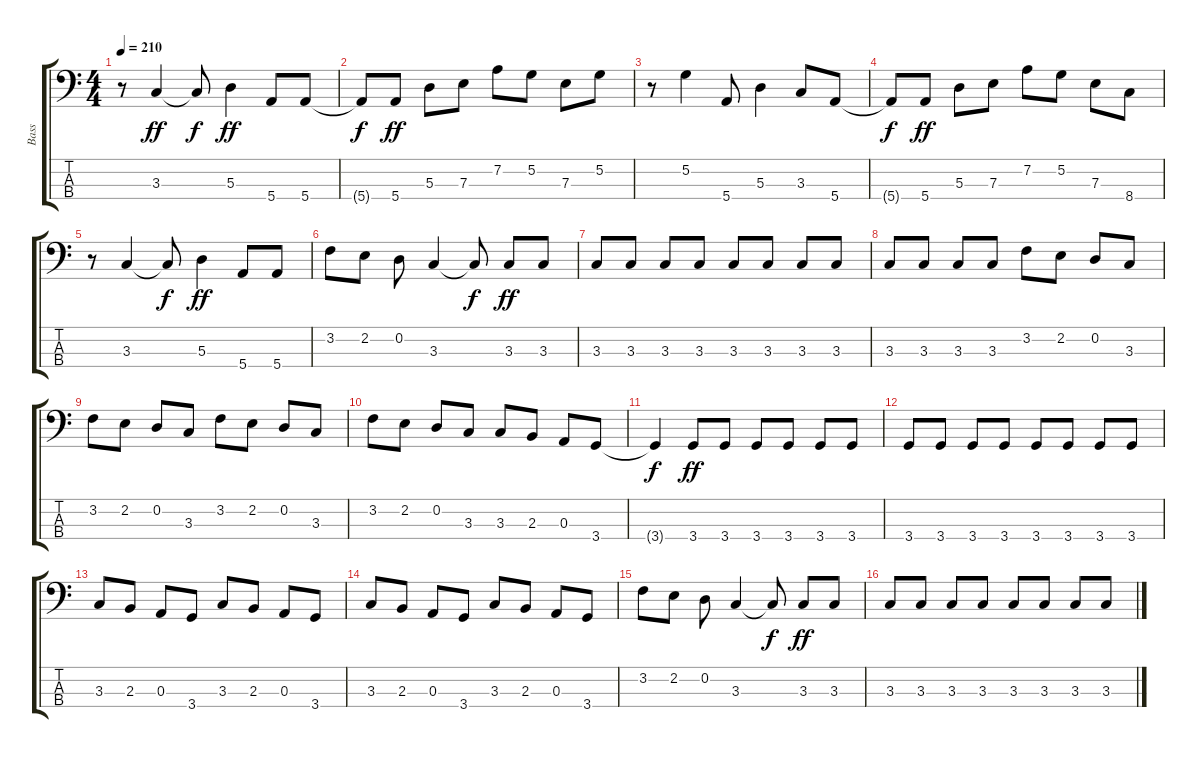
\track ("Bass" "Bass") {instrument electricbassfinger}
\staff {score tabs}
\tuning (G2 D2 A1 E1) {hide}
\ts (4 4)
\tempo 210
\clef f4
\ks c
r.8{dy ff} 3.3.4 3.3{t}.8{dy f} 5.3.4{dy ff} 5.4.8 5.4.8 |
5.4{t}.8{dy f} 5.4.8{dy ff} 5.3.8 7.3.8 7.2.8 5.2.8 7.3.8 5.2.8 |
r.8 5.2.4 5.4.8 5.3.4 3.3.8 5.4.8 |
5.4{t}.8{dy f} 5.4.8{dy ff} 5.3.8 7.3.8 7.2.8 5.2.8 7.3.8 8.4.8 |
r.8 3.3.4 3.3{t}.8{dy f} 5.3.4{dy ff} 5.4.8 5.4.8 |
3.2.8 2.2.8 0.2.8 3.3.4 3.3{t}.8{dy f} 3.3.8{dy ff} 3.3.8 |
3.3.8 3.3.8 3.3.8 3.3.8 3.3.8 3.3.8 3.3.8 3.3.8 |
3.3.8 3.3.8 3.3.8 3.3.8 3.2.8 2.2.8 0.2.8 3.3.8 |
3.2.8 2.2.8 0.2.8 3.3.8 3.2.8 2.2.8 0.2.8 3.3.8 |
3.2.8 2.2.8 0.2.8 3.3.8 3.3.8 2.3.8 0.3.8 3.4.8 |
3.4{t}.4{dy f} 3.4.8{dy ff} 3.4.8 3.4.8 3.4.8 3.4.8 3.4.8 |
3.4.8 3.4.8 3.4.8 3.4.8 3.4.8 3.4.8 3.4.8 3.4.8 |
3.3.8 2.3.8 0.3.8 3.4.8 3.3.8 2.3.8 0.3.8 3.4.8 |
3.3.8 2.3.8 0.3.8 3.4.8 3.3.8 2.3.8 0.3.8 3.4.8 |
3.2.8 2.2.8 0.2.8 3.3.4 3.3{t}.8{dy f} 3.3.8{dy ff} 3.3.8 |
3.3.8 3.3.8 3.3.8 3.3.8 3.3.8 3.3.8 3.3.8 3.3.8
